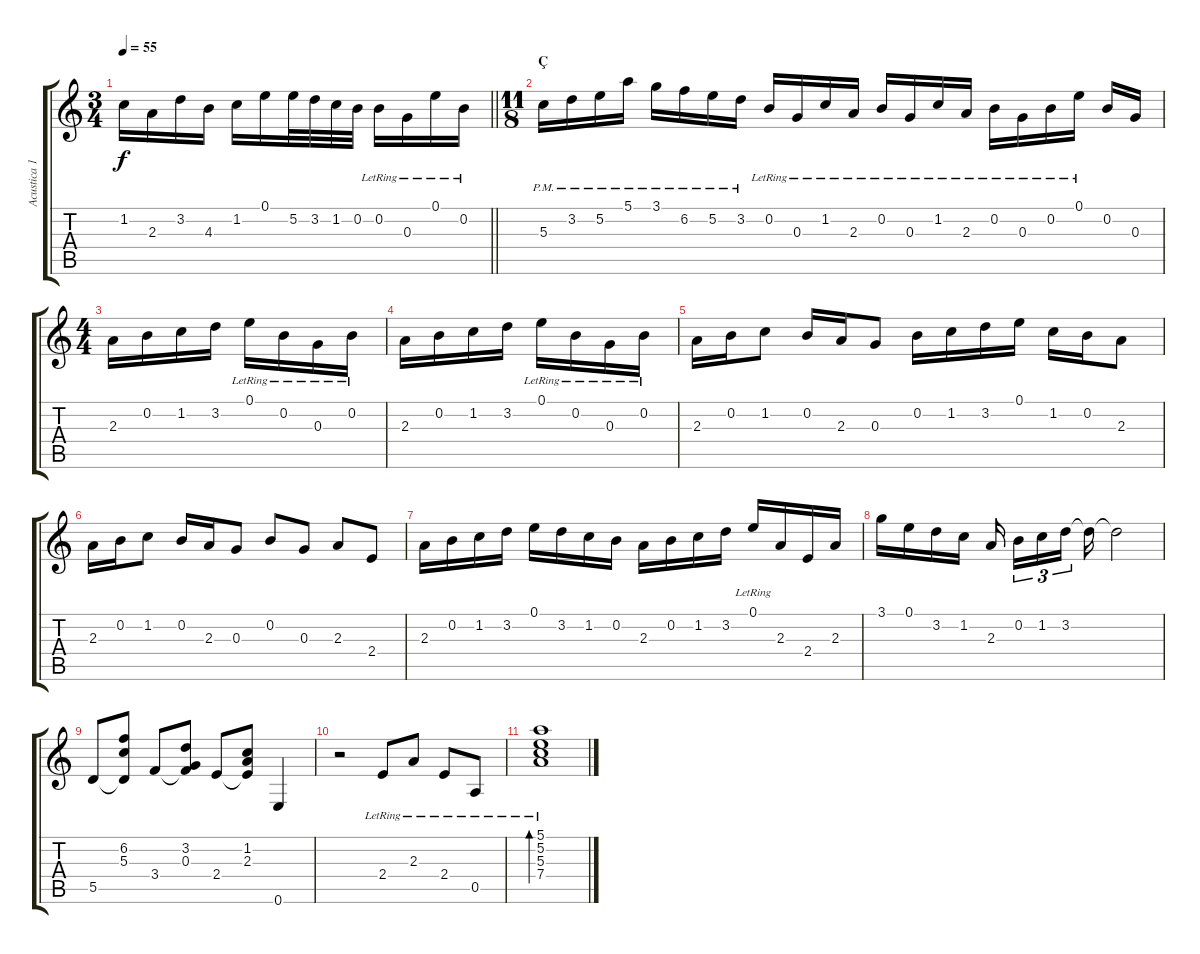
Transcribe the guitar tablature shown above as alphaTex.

\track ("Acustica 1" "Acustica 1") {instrument acousticguitarnylon}
\staff {score tabs}
\tuning (E4 B3 G3 D3 A2 E2) {hide}
\ts (3 4)
\tempo 55
\clef g2
\barLineRight lightlight
\ks c
1.2.16{dy f} 2.3.16 3.2.16 4.3.16 1.2.16 0.1.16 5.2.32 3.2.32 1.2.32 0.2.32 0.2{lr}.16 0.3{lr}.16 0.1{lr}.16 0.2{lr}.16 |
\ts (11 8)
\section ("" "Ç")
5.3{pm}.16 3.2{pm}.16 5.2{pm}.16 5.1{pm}.16 3.1{pm}.16 6.2{pm}.16 5.2{pm}.16 3.2{pm}.16 0.2{lr}.16 0.3{lr}.16 1.2{lr}.16 2.3{lr}.16 0.2{lr}.16 0.3{lr}.16 1.2{lr}.16 2.3{lr}.16 0.2{lr}.16 0.3{lr}.16 0.2{lr}.16 0.1{lr}.16 0.2.16 0.3.16 |
\ts (4 4)
2.3.16 0.2.16 1.2.16 3.2.16 0.1{lr}.16 0.2{lr}.16 0.3{lr}.16 0.2{lr}.16 |
2.3.16 0.2.16 1.2.16 3.2.16 0.1{lr}.16 0.2{lr}.16 0.3{lr}.16 0.2{lr}.16 |
2.3.16 0.2.16 1.2.8 0.2.16 2.3.16 0.3.8 0.2.16 1.2.16 3.2.16 0.1.16 1.2.16 0.2.16 2.3.8 |
2.3.16 0.2.16 1.2.8 0.2.16 2.3.16 0.3.8 0.2.8 0.3.8 2.3.8 2.4.8 |
2.3.16 0.2.16 1.2.16 3.2.16 0.1.16 3.2.16 1.2.16 0.2.16 2.3.16 0.2.16 1.2.16 3.2.16 0.1{lr}.16 2.3.16 2.4.16 2.3.16 |
3.1.16 0.1.16 3.2.16 1.2.16 2.3.16 0.2.16{tu (3 2)} 1.2.16{tu (3 2)} 3.2.16{tu (3 2)} 3.2{t}.16 3.2{t}.2 |
5.5.8 (6.2 5.3 5.5{t}).8 3.4.8 (3.2 0.3 3.4{t}).8 2.4.8 (1.2 2.3 2.4{t}).8 0.6.4 |
r.2 2.4{lr}.8 2.3{lr}.8 2.4{lr}.8 0.5{lr}.8 |
(5.1{lr} 5.2{lr} 5.3{lr} 7.4{lr}).1{bd 480}
